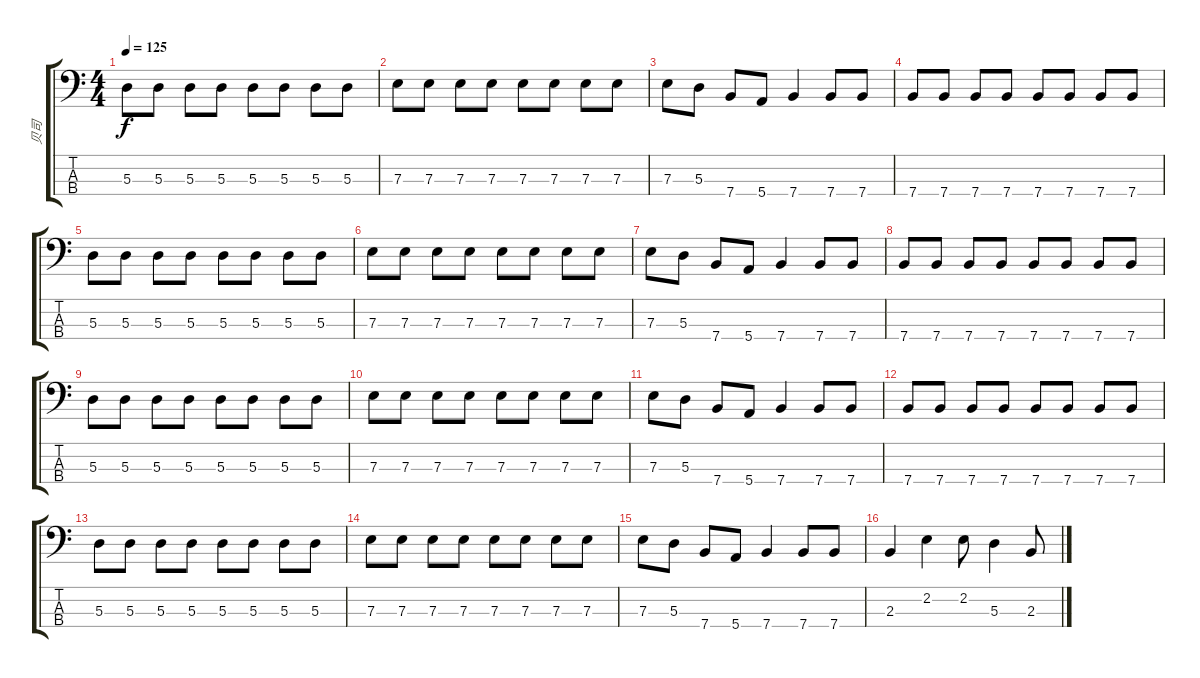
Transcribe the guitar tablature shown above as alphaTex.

\track ("贝司" "贝司") {instrument electricbassfinger}
\staff {score tabs}
\tuning (G2 D2 A1 E1) {hide}
\ts (4 4)
\tempo 125
\clef f4
\ks c
5.3.8{dy f} 5.3.8 5.3.8 5.3.8 5.3.8 5.3.8 5.3.8 5.3.8 |
7.3.8 7.3.8 7.3.8 7.3.8 7.3.8 7.3.8 7.3.8 7.3.8 |
7.3.8 5.3.8 7.4.8 5.4.8 7.4.4 7.4.8 7.4.8 |
7.4.8 7.4.8 7.4.8 7.4.8 7.4.8 7.4.8 7.4.8 7.4.8 |
5.3.8 5.3.8 5.3.8 5.3.8 5.3.8 5.3.8 5.3.8 5.3.8 |
7.3.8 7.3.8 7.3.8 7.3.8 7.3.8 7.3.8 7.3.8 7.3.8 |
7.3.8 5.3.8 7.4.8 5.4.8 7.4.4 7.4.8 7.4.8 |
7.4.8 7.4.8 7.4.8 7.4.8 7.4.8 7.4.8 7.4.8 7.4.8 |
5.3.8 5.3.8 5.3.8 5.3.8 5.3.8 5.3.8 5.3.8 5.3.8 |
7.3.8 7.3.8 7.3.8 7.3.8 7.3.8 7.3.8 7.3.8 7.3.8 |
7.3.8 5.3.8 7.4.8 5.4.8 7.4.4 7.4.8 7.4.8 |
7.4.8 7.4.8 7.4.8 7.4.8 7.4.8 7.4.8 7.4.8 7.4.8 |
5.3.8 5.3.8 5.3.8 5.3.8 5.3.8 5.3.8 5.3.8 5.3.8 |
7.3.8 7.3.8 7.3.8 7.3.8 7.3.8 7.3.8 7.3.8 7.3.8 |
7.3.8 5.3.8 7.4.8 5.4.8 7.4.4 7.4.8 7.4.8 |
2.3.4 2.2.4 2.2.8 5.3.4 2.3.8
